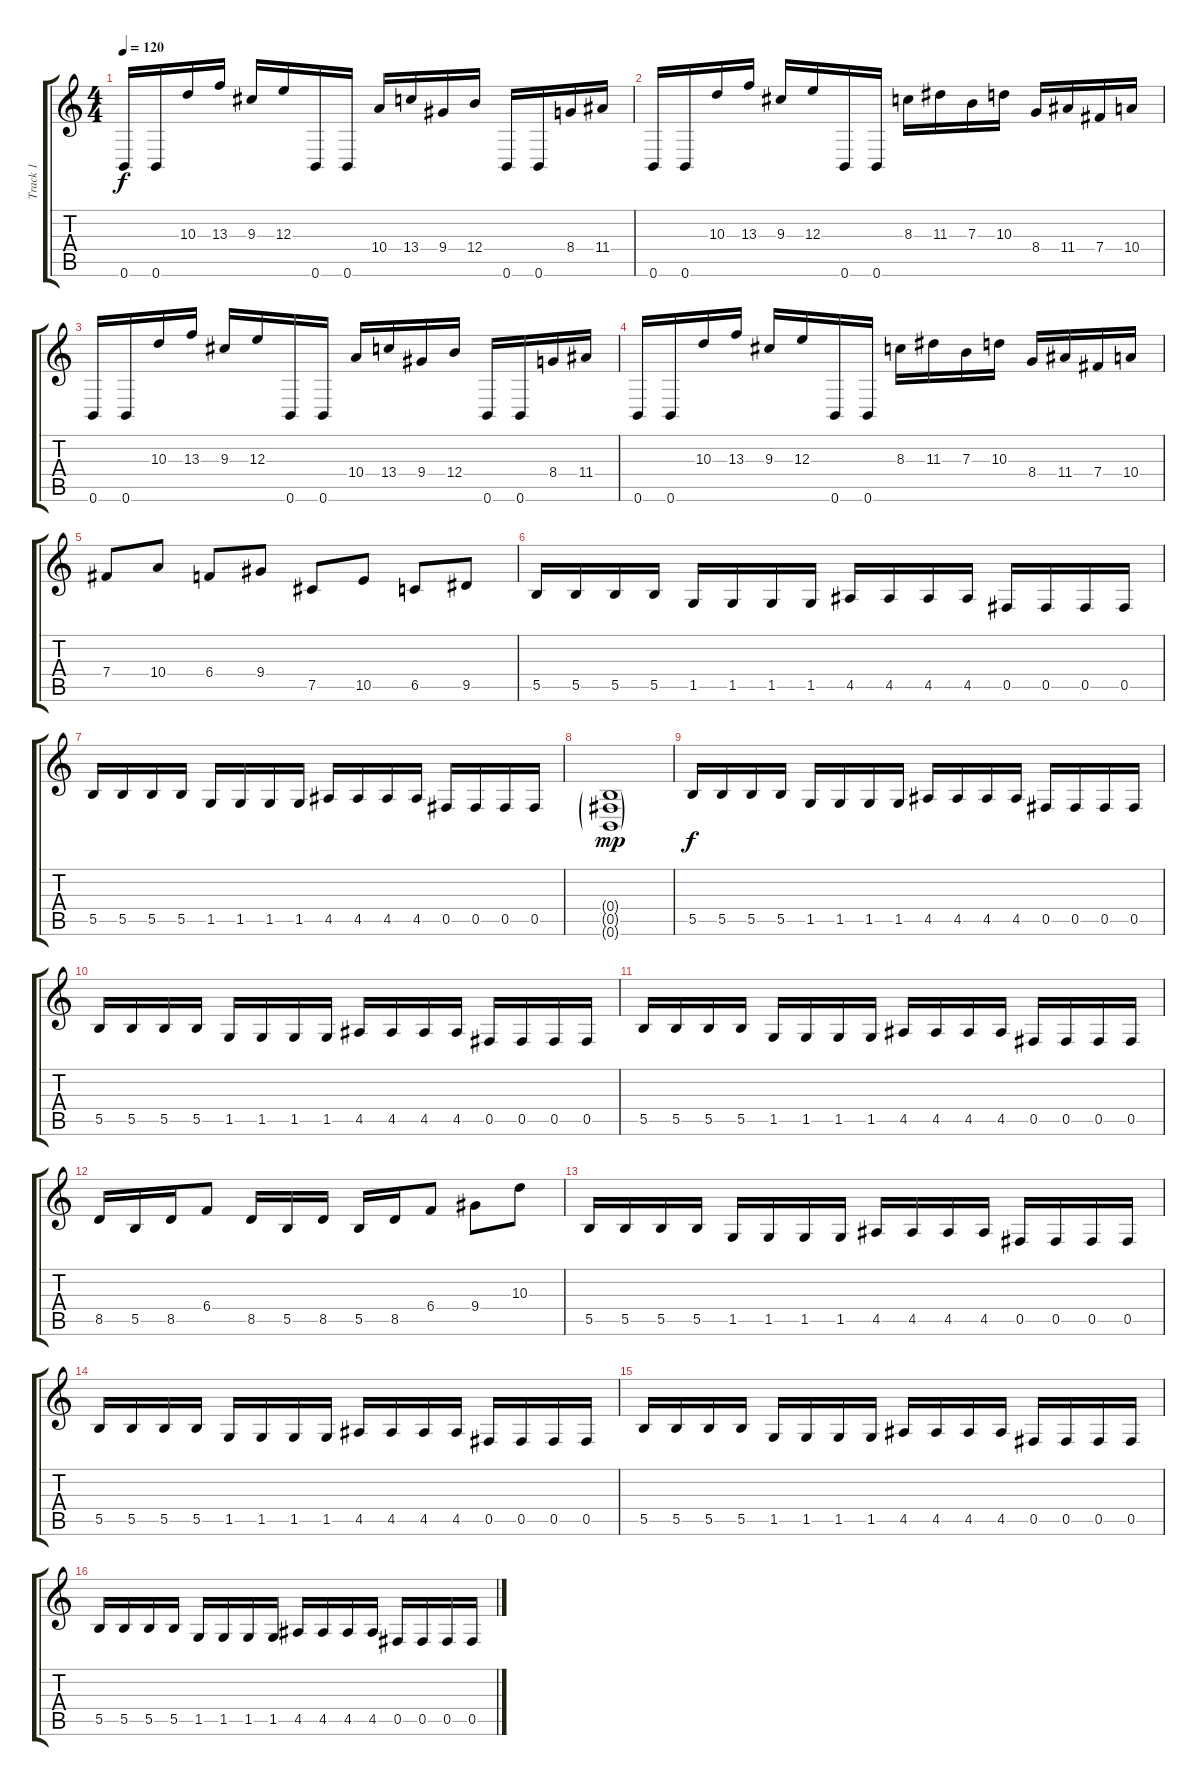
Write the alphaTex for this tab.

\track ("Track 1" "Track 1") {instrument distortionguitar}
\staff {score tabs}
\tuning (Db4 Ab3 E3 B2 Gb2 B1) {hide}
\ts (4 4)
\tempo 120
\clef g2
\ks c
0.6.16{dy f} 0.6.16 10.3.16 13.3.16 9.3.16 12.3.16 0.6.16 0.6.16 10.4.16 13.4.16 9.4.16 12.4.16 0.6.16 0.6.16 8.4.16 11.4.16 |
0.6.16 0.6.16 10.3.16 13.3.16 9.3.16 12.3.16 0.6.16 0.6.16 8.3.16 11.3.16 7.3.16 10.3.16 8.4.16 11.4.16 7.4.16 10.4.16 |
0.6.16 0.6.16 10.3.16 13.3.16 9.3.16 12.3.16 0.6.16 0.6.16 10.4.16 13.4.16 9.4.16 12.4.16 0.6.16 0.6.16 8.4.16 11.4.16 |
0.6.16 0.6.16 10.3.16 13.3.16 9.3.16 12.3.16 0.6.16 0.6.16 8.3.16 11.3.16 7.3.16 10.3.16 8.4.16 11.4.16 7.4.16 10.4.16 |
7.4.8 10.4.8 6.4.8 9.4.8 7.5.8 10.5.8 6.5.8 9.5.8 |
5.5.16 5.5.16 5.5.16 5.5.16 1.5.16 1.5.16 1.5.16 1.5.16 4.5.16 4.5.16 4.5.16 4.5.16 0.5.16 0.5.16 0.5.16 0.5.16 |
5.5.16 5.5.16 5.5.16 5.5.16 1.5.16 1.5.16 1.5.16 1.5.16 4.5.16 4.5.16 4.5.16 4.5.16 0.5.16 0.5.16 0.5.16 0.5.16 |
(0.4{g} 0.5{g} 0.6{g}).1{dy mp} |
5.5.16{dy f} 5.5.16 5.5.16 5.5.16 1.5.16 1.5.16 1.5.16 1.5.16 4.5.16 4.5.16 4.5.16 4.5.16 0.5.16 0.5.16 0.5.16 0.5.16 |
5.5.16 5.5.16 5.5.16 5.5.16 1.5.16 1.5.16 1.5.16 1.5.16 4.5.16 4.5.16 4.5.16 4.5.16 0.5.16 0.5.16 0.5.16 0.5.16 |
5.5.16 5.5.16 5.5.16 5.5.16 1.5.16 1.5.16 1.5.16 1.5.16 4.5.16 4.5.16 4.5.16 4.5.16 0.5.16 0.5.16 0.5.16 0.5.16 |
8.5.16 5.5.16 8.5.16 6.4.8 8.5.16 5.5.16 8.5.16 5.5.16 8.5.16 6.4.8 9.4.8 10.3.8 |
5.5.16 5.5.16 5.5.16 5.5.16 1.5.16 1.5.16 1.5.16 1.5.16 4.5.16 4.5.16 4.5.16 4.5.16 0.5.16 0.5.16 0.5.16 0.5.16 |
5.5.16 5.5.16 5.5.16 5.5.16 1.5.16 1.5.16 1.5.16 1.5.16 4.5.16 4.5.16 4.5.16 4.5.16 0.5.16 0.5.16 0.5.16 0.5.16 |
5.5.16 5.5.16 5.5.16 5.5.16 1.5.16 1.5.16 1.5.16 1.5.16 4.5.16 4.5.16 4.5.16 4.5.16 0.5.16 0.5.16 0.5.16 0.5.16 |
5.5.16 5.5.16 5.5.16 5.5.16 1.5.16 1.5.16 1.5.16 1.5.16 4.5.16 4.5.16 4.5.16 4.5.16 0.5.16 0.5.16 0.5.16 0.5.16
